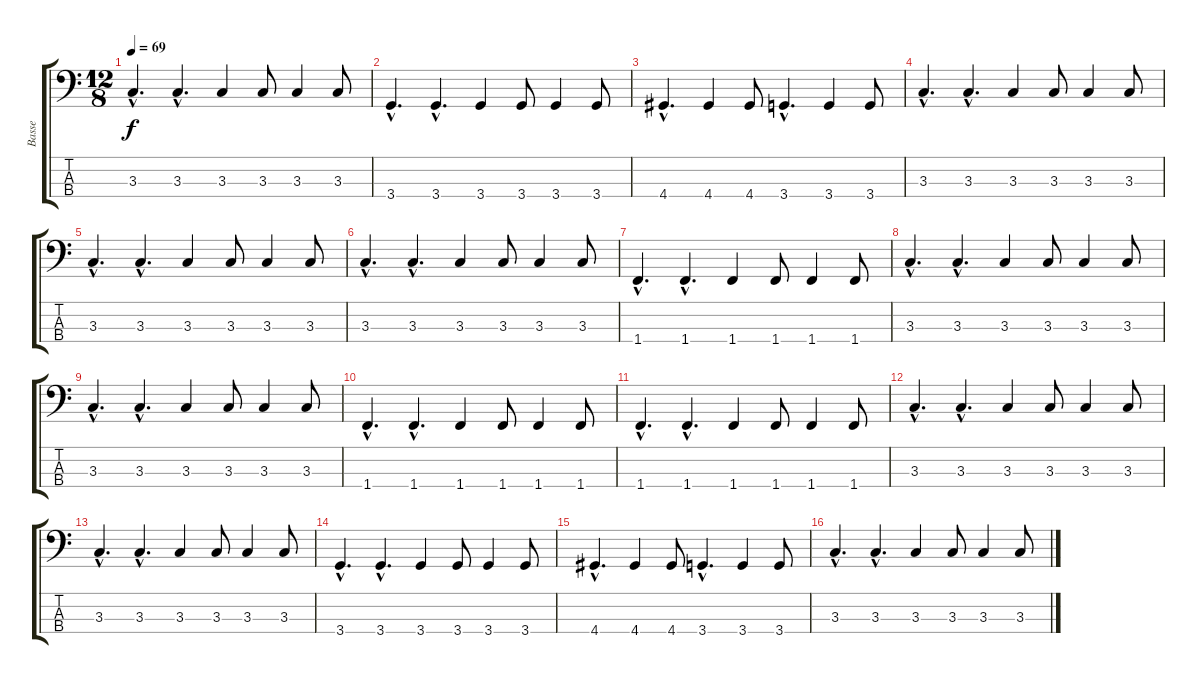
\track ("Basse" "Basse") {instrument electricbassfinger}
\staff {score tabs}
\tuning (G2 D2 A1 E1) {hide}
\ts (12 8)
\tempo 69
\clef f4
\ks c
3.3{hac}.4{d dy f} 3.3{hac}.4{d} 3.3.4 3.3.8 3.3.4 3.3.8 |
3.4{hac}.4{d} 3.4{hac}.4{d} 3.4.4 3.4.8 3.4.4 3.4.8 |
4.4{hac}.4{d} 4.4.4 4.4.8 3.4{hac}.4{d} 3.4.4 3.4.8 |
3.3{hac}.4{d} 3.3{hac}.4{d} 3.3.4 3.3.8 3.3.4 3.3.8 |
3.3{hac}.4{d} 3.3{hac}.4{d} 3.3.4 3.3.8 3.3.4 3.3.8 |
3.3{hac}.4{d} 3.3{hac}.4{d} 3.3.4 3.3.8 3.3.4 3.3.8 |
1.4{hac}.4{d} 1.4{hac}.4{d} 1.4.4 1.4.8 1.4.4 1.4.8 |
3.3{hac}.4{d} 3.3{hac}.4{d} 3.3.4 3.3.8 3.3.4 3.3.8 |
3.3{hac}.4{d} 3.3{hac}.4{d} 3.3.4 3.3.8 3.3.4 3.3.8 |
1.4{hac}.4{d} 1.4{hac}.4{d} 1.4.4 1.4.8 1.4.4 1.4.8 |
1.4{hac}.4{d} 1.4{hac}.4{d} 1.4.4 1.4.8 1.4.4 1.4.8 |
3.3{hac}.4{d} 3.3{hac}.4{d} 3.3.4 3.3.8 3.3.4 3.3.8 |
3.3{hac}.4{d} 3.3{hac}.4{d} 3.3.4 3.3.8 3.3.4 3.3.8 |
3.4{hac}.4{d} 3.4{hac}.4{d} 3.4.4 3.4.8 3.4.4 3.4.8 |
4.4{hac}.4{d} 4.4.4 4.4.8 3.4{hac}.4{d} 3.4.4 3.4.8 |
3.3{hac}.4{d} 3.3{hac}.4{d} 3.3.4 3.3.8 3.3.4 3.3.8
